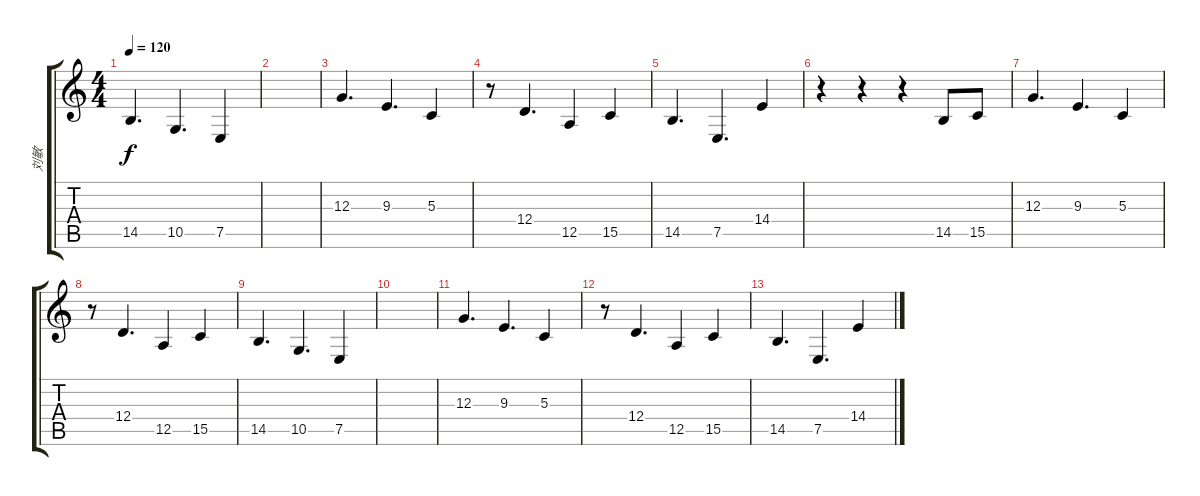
\track ("刘敏" "刘敏") {instrument electricgrandpiano}
\staff {score tabs}
\tuning (E4 B3 G3 D3 A2 E2) {hide}
\ts (4 4)
\tempo 120
\clef g2
\ks c
14.5.4{d dy f} 10.5.4{d} 7.5.4 |
|
12.3.4{d} 9.3.4{d} 5.3.4 |
r.8 12.4.4{d} 12.5.4 15.5.4 |
14.5.4{d} 7.5.4{d} 14.4.4 |
r.4 r.4 r.4 14.5.8 15.5.8 |
12.3.4{d} 9.3.4{d} 5.3.4 |
r.8 12.4.4{d} 12.5.4 15.5.4{txt ""} |
14.5.4{d} 10.5.4{d} 7.5.4 |
|
12.3.4{d} 9.3.4{d} 5.3.4 |
r.8 12.4.4{d} 12.5.4 15.5.4 |
14.5.4{d} 7.5.4{d} 14.4.4
